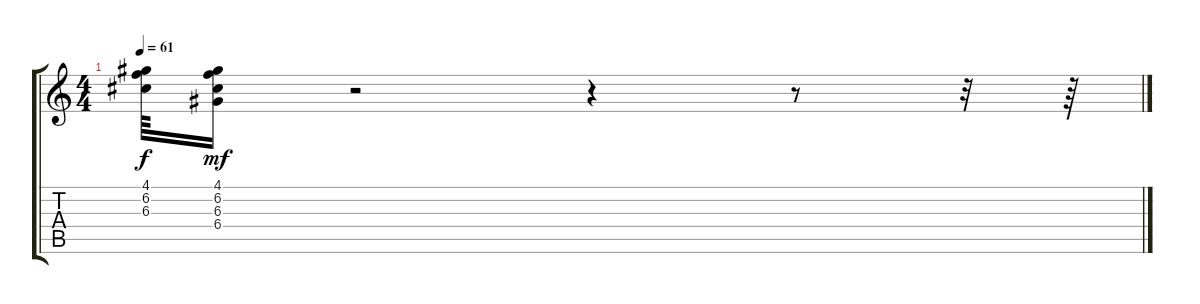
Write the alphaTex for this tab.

\track "" {instrument acousticguitarsteel}
\staff {score tabs}
\tuning (E4 B3 G3 D3 A2 E2) {hide}
\ts (4 4)
\tempo 61
\clef g2
\ks c
(4.1{t} 6.2{t} 6.3{t}).64{dy f} (4.1 6.2 6.3 6.4).16{dy mf} r.2 r.4 r.8 r.32 r.64
